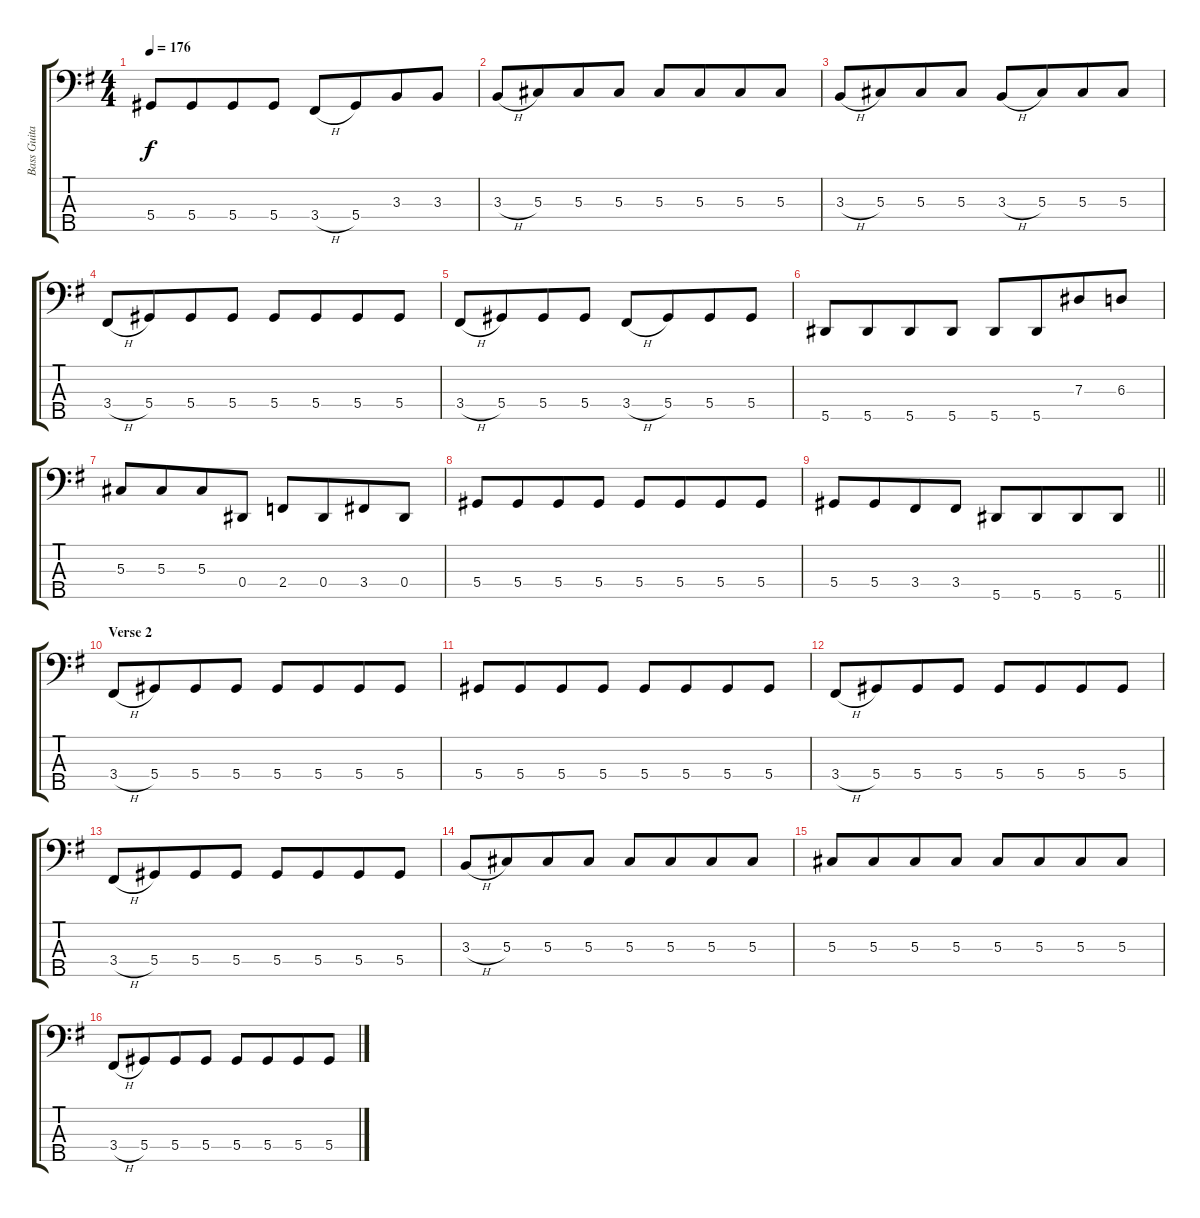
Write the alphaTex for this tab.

\track ("Bass Guitar" "Bass Guita") {instrument electricbassfinger}
\staff {score tabs}
\tuning (Gb2 Db2 Ab1 Eb1 Bb0) {hide}
\ts (4 4)
\tempo 176
\clef f4
\ks eminor
5.4.8{dy f} 5.4.8{beam merge} 5.4.8 5.4.8 3.4{h}.8 5.4.8{beam merge} 3.3.8 3.3.8 |
3.3{h}.8 5.3.8{beam merge} 5.3.8 5.3.8 5.3.8 5.3.8{beam merge} 5.3.8 5.3.8 |
3.3{h}.8 5.3.8{beam merge} 5.3.8 5.3.8 3.3{h}.8 5.3.8{beam merge} 5.3.8 5.3.8 |
3.4{h}.8 5.4.8{beam merge} 5.4.8 5.4.8 5.4.8 5.4.8{beam merge} 5.4.8 5.4.8 |
3.4{h}.8 5.4.8{beam merge} 5.4.8 5.4.8 3.4{h}.8 5.4.8{beam merge} 5.4.8 5.4.8 |
5.5.8 5.5.8{beam merge} 5.5.8 5.5.8 5.5.8 5.5.8{beam merge} 7.3.8 6.3.8 |
5.3.8 5.3.8{beam merge} 5.3.8 0.4.8 2.4.8 0.4.8{beam merge} 3.4.8 0.4.8 |
5.4.8 5.4.8{beam merge} 5.4.8 5.4.8 5.4.8 5.4.8{beam merge} 5.4.8 5.4.8 |
\barLineRight lightlight
5.4.8 5.4.8{beam merge} 3.4.8 3.4.8 5.5.8 5.5.8{beam merge} 5.5.8 5.5.8 |
\section ("" "Verse 2")
3.4{h}.8 5.4.8{beam merge} 5.4.8 5.4.8 5.4.8 5.4.8{beam merge} 5.4.8 5.4.8 |
5.4.8 5.4.8{beam merge} 5.4.8 5.4.8 5.4.8 5.4.8{beam merge} 5.4.8 5.4.8 |
3.4{h}.8 5.4.8{beam merge} 5.4.8 5.4.8 5.4.8 5.4.8{beam merge} 5.4.8 5.4.8 |
3.4{h}.8 5.4.8{beam merge} 5.4.8 5.4.8 5.4.8 5.4.8{beam merge} 5.4.8 5.4.8 |
3.3{h}.8 5.3.8{beam merge} 5.3.8 5.3.8 5.3.8 5.3.8{beam merge} 5.3.8 5.3.8 |
5.3.8 5.3.8{beam merge} 5.3.8 5.3.8 5.3.8 5.3.8{beam merge} 5.3.8 5.3.8 |
3.4{h}.8 5.4.8{beam merge} 5.4.8 5.4.8 5.4.8 5.4.8{beam merge} 5.4.8 5.4.8
